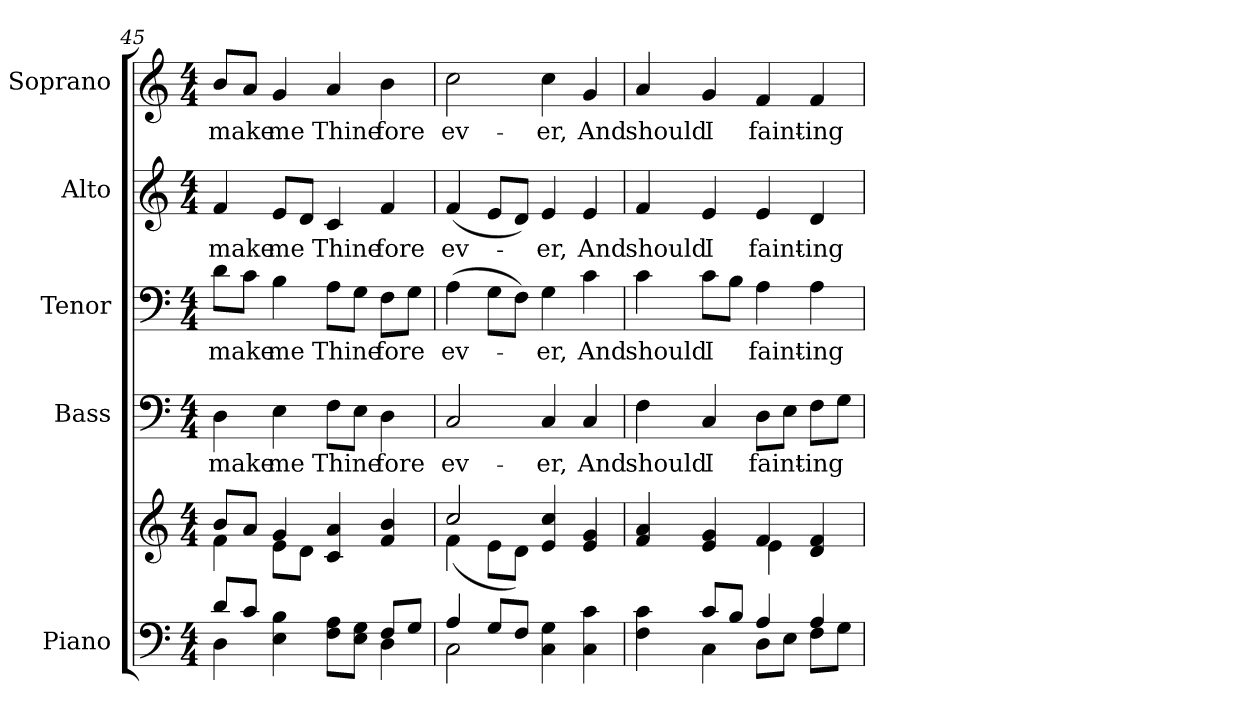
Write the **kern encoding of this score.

**kern	**kern	**kern	**text	**kern	**text	**kern	**text	**kern	**text
*part5	*part5	*part4	*part4	*part3	*part3	*part2	*part2	*part1	*part1
*staff6	*staff5	*staff4	*staff4	*staff3	*staff3	*staff2	*staff2	*staff1	*staff1
*I"Piano	*	*I"Bass	*	*I"Tenor	*	*I"Alto	*	*I"Soprano	*
*I'Pno.	*	*I'B.	*	*I'T.	*	*I'A.	*	*I'S.	*
*clefF4	*clefG2	*clefF4	*	*clefF4	*	*clefG2	*	*clefG2	*
*k[]	*k[]	*k[]	*	*k[]	*	*k[]	*	*k[]	*
*C:	*C:	*C:	*	*C:	*	*C:	*	*C:	*
*M4/4	*M4/4	*M4/4	*	*M4/4	*	*M4/4	*	*M4/4	*
=45	=45	=45	=45	=45	=45	=45	=45	=45	=45
*^	*^	*	*	*	*	*	*	*	*
!	!	!	!	!	!LO:LY:b:color=#000000	!	!	!	!	!	!
!	!	!	!	!	!	!	!LO:LY:b:color=#000000	!	!	!	!
!	!	!	!	!	!	!	!	!	!LO:LY:b:color=#000000	!	!
!	!	!	!	!	!	!	!	!	!	!	!LO:LY:b:color=#000000
8di/L	4Di\	8bi/L	4fi\	4Di\	make	8di\L	make	4fi/	make	8bi/L	make
8ci/J	.	8ai/J	.	.	.	8ci\J	.	.	.	8ai/J	.
!	!	!	!	!	!LO:LY:b:color=#000000	!	!	!	!	!	!
!	!	!	!	!	!	!	!LO:LY:b:color=#000000	!	!	!	!
!	!	!	!	!	!	!	!	!	!LO:LY:b:color=#000000	!	!
!	!	!	!	!	!	!	!	!	!	!	!LO:LY:b:color=#000000
4Ei\ 4Bi	4ryy	4gi/	8ei\L	4Ei\	me	4Bi\	me	8ei/L	me	4gi/	me
.	.	.	8di\J	.	.	.	.	8di/J	.	.	.
!	!	!	!	!	!LO:LY:b:color=#000000	!	!	!	!	!	!
!	!	!	!	!	!	!	!LO:LY:b:color=#000000	!	!	!	!
!	!	!	!	!	!	!	!	!	!LO:LY:b:color=#000000	!	!
!	!	!	!	!	!	!	!	!	!	!	!LO:LY:b:color=#000000
8Fi\ 8AiL	4ryy	4ci/ 4ai	2ryy	8Fi\L	Thine	8Ai\L	Thine	4ci/	Thine	4ai/	Thine
8Ei\ 8GiJ	.	.	.	8Ei\J	.	8Gi\J	.	.	.	.	.
!	!	!	!	!	!LO:LY:b:color=#000000	!	!	!	!	!	!
!	!	!	!	!	!	!	!LO:LY:b:color=#000000	!	!	!	!
!	!	!	!	!	!	!	!	!	!LO:LY:b:color=#000000	!	!
!	!	!	!	!	!	!	!	!	!	!	!LO:LY:b:color=#000000
8Fi/L	4Di\	4fi/ 4bi	.	4Di\	fore	8Fi\L	fore	4fi/	fore	4bi\	fore
8Gi/J	.	.	.	.	.	8Gi\J	.	.	.	.	.
!!LO:PB:g=z
=46	=46	=46	=46	=46	=46	=46	=46	=46	=46	=46	=46
!	!	!	!	!	!LO:LY:b:color=#000000	!	!	!	!	!	!
!	!	!	!	!	!	!	!LO:LY:b:color=#000000	!	!	!	!
!	!	!	!	!	!	!	!	!	!LO:LY:b:color=#000000	!	!
!	!	!	!	!	!	!	!	!	!	!	!LO:LY:b:color=#000000
4Ai/	2Ci\	2cci/	(4fi\	2Ci/	ev-	(4Ai\	ev-	(4fi/	ev-	2cci\	ev-
8Gi/L	.	.	8ei\L	.	.	8Gi\L	.	8ei/L	.	.	.
8Fi/J	.	.	8di\J)	.	.	8Fi\J)	.	8di/J)	.	.	.
!	!	!	!	!	!LO:LY:b:color=#000000	!	!	!	!	!	!
!	!	!	!	!	!	!	!LO:LY:b:color=#000000	!	!	!	!
!	!	!	!	!	!	!	!	!	!LO:LY:b:color=#000000	!	!
!	!	!	!	!	!	!	!	!	!	!	!LO:LY:b:color=#000000
4Ci\ 4Gi	2ryy	4ei/ 4cci	2ryy	4Ci/	-er,	4Gi\	-er,	4ei/	-er,	4cci\	-er,
!	!	!	!	!	!LO:LY:b:color=#000000	!	!	!	!	!	!
!	!	!	!	!	!	!	!LO:LY:b:color=#000000	!	!	!	!
!	!	!	!	!	!	!	!	!	!LO:LY:b:color=#000000	!	!
!	!	!	!	!	!	!	!	!	!	!	!LO:LY:b:color=#000000
4Ci\ 4ci	.	4ei/ 4gi	.	4Ci/	And	4ci\	And	4ei/	And	4gi/	And
=47	=47	=47	=47	=47	=47	=47	=47	=47	=47	=47	=47
!	!	!	!	!	!LO:LY:b:color=#000000	!	!	!	!	!	!
!	!	!	!	!	!	!	!LO:LY:b:color=#000000	!	!	!	!
!	!	!	!	!	!	!	!	!	!LO:LY:b:color=#000000	!	!
!	!	!	!	!	!	!	!	!	!	!	!LO:LY:b:color=#000000
4Fi\ 4ci	4ryy	4fi/ 4ai	2ryy	4Fi\	should	4ci\	should	4fi/	should	4ai/	should
!	!	!	!	!	!LO:LY:b:color=#000000	!	!	!	!	!	!
!	!	!	!	!	!	!	!LO:LY:b:color=#000000	!	!	!	!
!	!	!	!	!	!	!	!	!	!LO:LY:b:color=#000000	!	!
!	!	!	!	!	!	!	!	!	!	!	!LO:LY:b:color=#000000
8ci/L	4Ci\	4ei/ 4gi	.	4Ci/	I	8ci\L	I	4ei/	I	4gi/	I
8Bi/J	.	.	.	.	.	8Bi\J	.	.	.	.	.
!	!	!	!	!	!LO:LY:b:color=#000000	!	!	!	!	!	!
!	!	!	!	!	!	!	!LO:LY:b:color=#000000	!	!	!	!
!	!	!	!	!	!	!	!	!	!LO:LY:b:color=#000000	!	!
!	!	!	!	!	!	!	!	!	!	!	!LO:LY:b:color=#000000
4Ai/	8Di\L	4fi/	4ei\	8Di\L	faint-	4Ai\	faint-	4ei/	faint-	4fi/	faint-
.	8Ei\J	.	.	8Ei\J	.	.	.	.	.	.	.
!	!	!	!	!	!LO:LY:b:color=#000000	!	!	!	!	!	!
!	!	!	!	!	!	!	!LO:LY:b:color=#000000	!	!	!	!
!	!	!	!	!	!	!	!	!	!LO:LY:b:color=#000000	!	!
!	!	!	!	!	!	!	!	!	!	!	!LO:LY:b:color=#000000
4Ai/	8Fi\L	4di/ 4fi	4ryy	8Fi\L	-ing	4Ai\	-ing	4di/	-ing	4fi/	-ing
.	8Gi\J	.	.	8Gi\J	.	.	.	.	.	.	.
*v	*v	*	*	*	*	*	*	*	*	*	*
*	*v	*v	*	*	*	*	*	*	*	*
=	=	=	=	=	=	=	=	=	=
*-	*-	*-	*-	*-	*-	*-	*-	*-	*-
